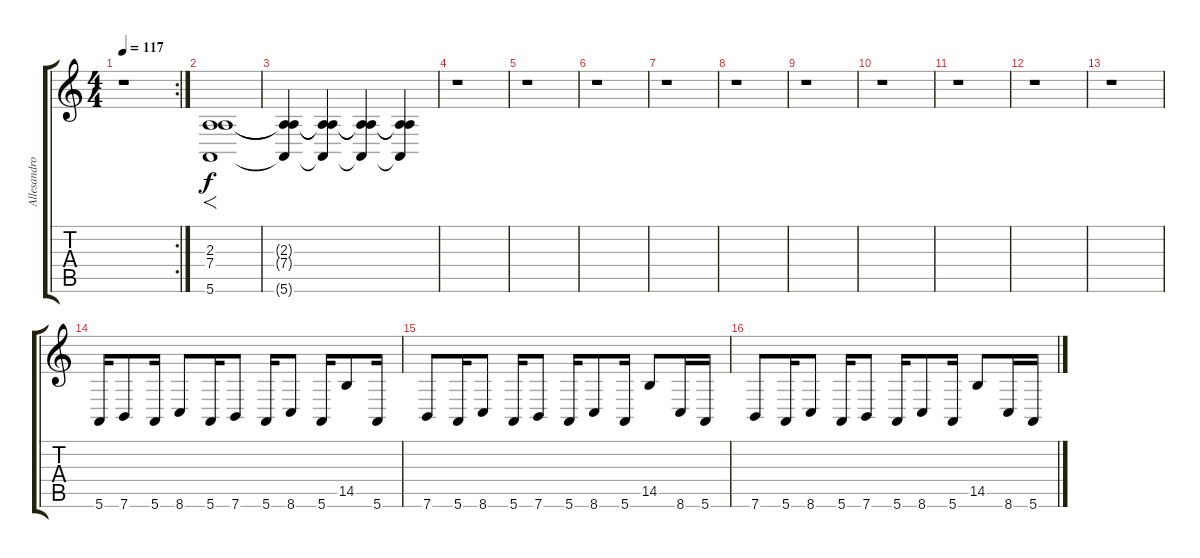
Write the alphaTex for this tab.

\track ("Allesandro Cortini" "Allesandro") {instrument pad3polysynth}
\staff {score tabs}
\tuning (E4 B3 G3 D3 A2 E2) {hide}
\rc 2
\ts (4 4)
\tempo 117
\clef g2
\ks c
r.1{dy f} |
(2.3 7.4 5.6).1{f} |
(2.3{t} 7.4{t} 5.6{t}).4 (2.3{t} 7.4{t} 5.6{t}).4{volume 11} (2.3{t} 7.4{t} 5.6{t}).4{volume 9} (2.3{t} 7.4{t} 5.6{t}).4{volume 7} |
r.1 |
r.1 |
r.1 |
r.1 |
r.1 |
r.1 |
r.1 |
r.1 |
r.1 |
r.1 |
5.6.16{volume 11 instrument lead2sawtooth} 7.6.8 5.6.16 8.6.8 5.6.16 7.6.8 5.6.16 8.6.8 5.6.16 14.5.8 5.6.16 |
7.6.8 5.6.16 8.6.8 5.6.16 7.6.8 5.6.16 8.6.8 5.6.16 14.5.8 8.6.16 5.6.16 |
7.6.8 5.6.16 8.6.8 5.6.16 7.6.8 5.6.16 8.6.8 5.6.16 14.5.8 8.6.16 5.6.16
